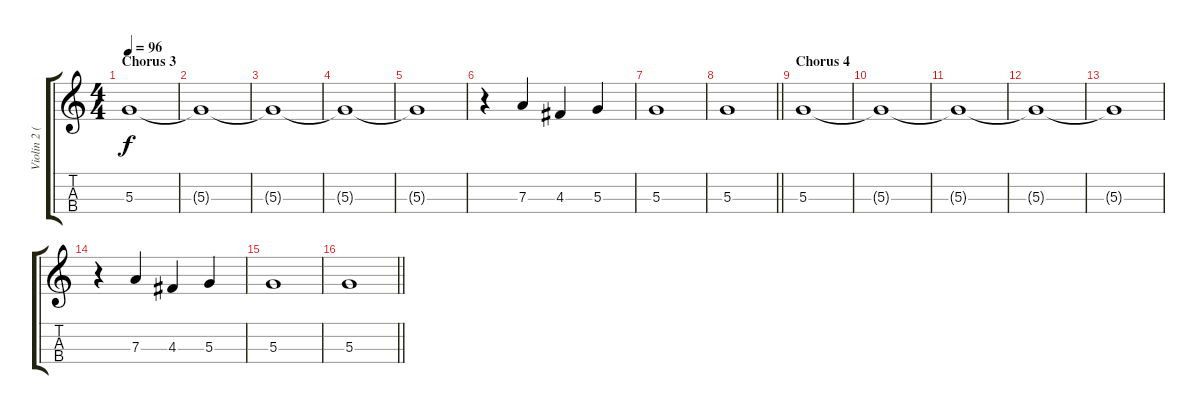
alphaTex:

\track ("Violin 2 (Strings)" "Violin 2 (") {instrument stringensemble1}
\staff {score tabs}
\tuning (E5 A4 D4 G3) {hide}
\ts (4 4)
\section ("" "Chorus 3")
\tempo 96
\clef g2
\ks c
5.3.1{dy f} |
5.3{t}.1 |
5.3{t}.1 |
5.3{t}.1 |
5.3{t}.1 |
r.4 7.3.4 4.3.4 5.3.4 |
5.3.1 |
\barLineRight lightlight
5.3.1 |
\section ("" "Chorus 4")
5.3.1 |
5.3{t}.1 |
5.3{t}.1 |
5.3{t}.1 |
5.3{t}.1 |
r.4 7.3.4 4.3.4 5.3.4 |
5.3.1 |
\barLineRight lightlight
5.3.1
